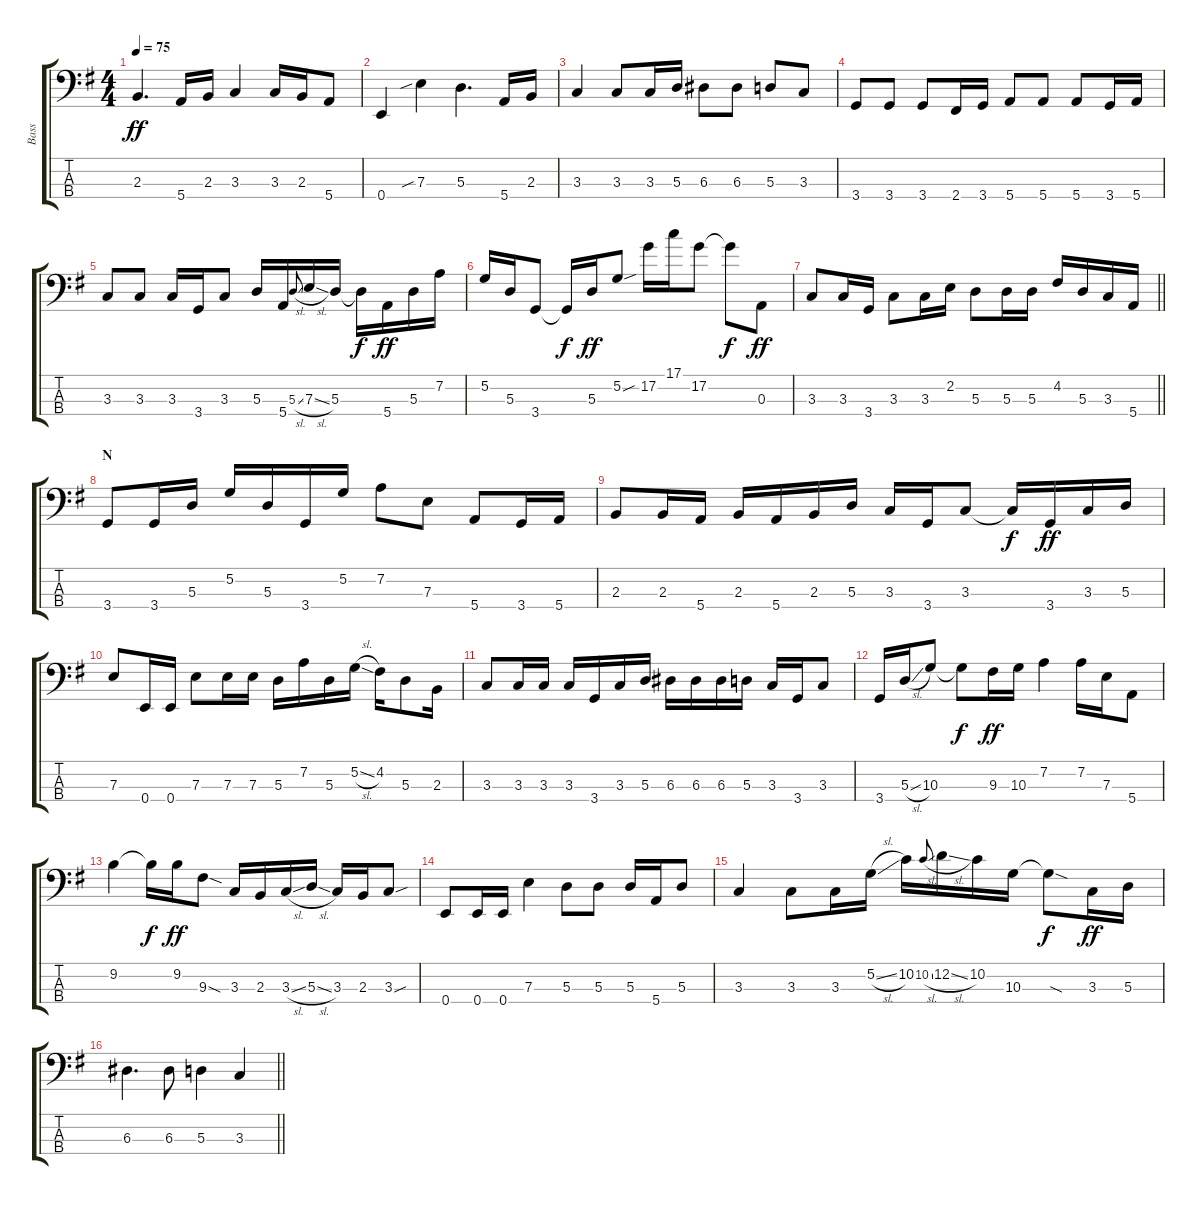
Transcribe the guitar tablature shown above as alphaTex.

\track ("Bass" "Bass") {instrument electricbasspick}
\staff {score tabs}
\tuning (G2 D2 A1 E1) {hide}
\ts (4 4)
\tempo 75
\clef f4
\ks g
2.3.4{d dy ff} 5.4.16 2.3.16 3.3.4 3.3.16 2.3.16 5.4.8 |
0.4.4 7.3{sib}.4 5.3.4{d} 5.4.16 2.3.16 |
3.3.4 3.3.8 3.3.16 5.3.16 6.3.8 6.3.8 5.3.8 3.3.8 |
3.4.8 3.4.8 3.4.8 2.4.16 3.4.16 5.4.8 5.4.8 5.4.8 3.4.16 5.4.16 |
3.3.8 3.3.8 3.3.16 3.4.16 3.3.8 5.3.16 5.4.16 5.3{sl}.8{gr onbeat} 7.3{sl}.16 5.3.16 5.3{t}.16{dy f} 5.4.16{dy ff} 5.3.16 7.2.16 |
5.2.16 5.3.16 3.4.8 3.4{t}.16{dy f} 5.3.16{dy ff} 5.2{sou}.8 17.2.16 17.1.16 17.2.8 17.2{t}.8{dy f} 0.3.8{dy ff} |
\barLineRight lightlight
3.3.8 3.3.16 3.4.16 3.3.8 3.3.16 2.2.16 5.3.8 5.3.16 5.3.16 4.2.16 5.3.16 3.3.16 5.4.16 |
\section ("" "N")
3.4.8 3.4.16 5.3.16 5.2.16 5.3.16 3.4.16 5.2.16 7.2.8 7.3.8 5.4.8 3.4.16 5.4.16 |
2.3.8 2.3.16 5.4.16 2.3.16 5.4.16 2.3.16 5.3.16 3.3.16 3.4.16 3.3.8 3.3{t}.16{dy f} 3.4.16{dy ff} 3.3.16 5.3.16 |
7.3.8 0.4.16 0.4.16 7.3.8 7.3.16 7.3.16 5.3.16 7.2.16 5.3.16 5.2{sl}.16 4.2.16 5.3.8 2.3.16 |
3.3.8 3.3.16 3.3.16 3.3.16 3.4.16 3.3.16 5.3.16 6.3.16 6.3.16 6.3.16 5.3.16 3.3.16 3.4.16 3.3.8 |
3.4.16 5.3{sl}.16 10.3.8 10.3{t}.8{dy f} 9.3.16{dy ff} 10.3.16 7.2.4 7.2.16 7.3.16 5.4.8 |
9.2.4 9.2{t}.16{dy f} 9.2.16{dy ff} 9.3{sod}.8 3.3.16 2.3.16 3.3{sl}.16 5.3{sl}.16 3.3.16 2.3.16 3.3{sou}.8 |
0.4.8 0.4.16 0.4.16 7.3.4 5.3.8 5.3.8 5.3.16 5.4.16 5.3.8 |
3.3.4 3.3.8 3.3.16 5.2{sl}.16 10.2.16 10.2{sl}.8{gr onbeat} 12.2{sl}.16 10.2.16 10.3.16 10.3{sod t}.8{dy f} 3.3.16{dy ff} 5.3.16 |
\barLineRight lightlight
6.3.4{d} 6.3.8 5.3.4 3.3.4
